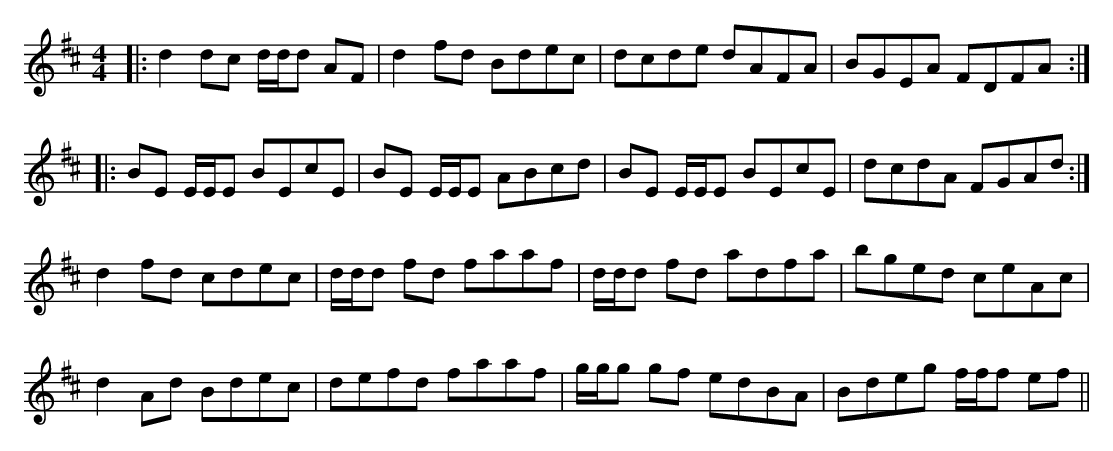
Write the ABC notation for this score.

X:1
M:4/4
K:D
|:d2dc d/d/d AF | d2fd Bdec | dcde dAFA | BGEA FDFA :|
|:BE E/E/E BEcE | BE E/E/E ABcd | BE E/E/E BEcE | dcdA FGAd :|
d2fd cdec | d/d/d fd faaf | d/d/d fd adfa | bged ceAc |
d2Ad Bdec | defd faaf | g/g/g gf edBA | Bdeg f/f/f ef ||
